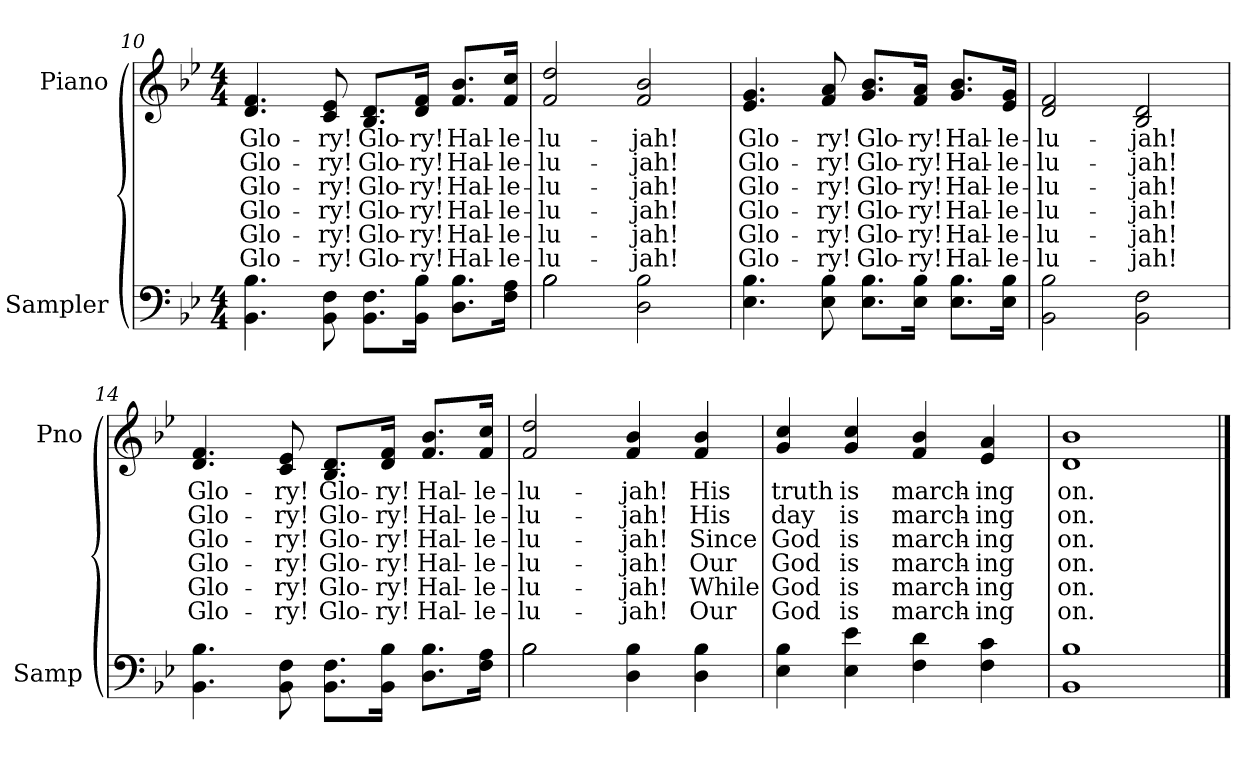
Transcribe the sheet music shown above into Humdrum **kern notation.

**kern	**kern	**text	**text	**text	**text	**text	**text
*part2	*part1	*part1	*part1	*part1	*part1	*part1	*part1
*staff2	*staff1	*staff1	*staff1	*staff1	*staff1	*staff1	*staff1
*I"Sampler	*I"Piano	*	*	*	*	*	*
*I'Samp	*I'Pno	*	*	*	*	*	*
*clefF4	*clefG2	*	*	*	*	*	*
*k[b-e-]	*k[b-e-]	*	*	*	*	*	*
*B-:	*B-:	*	*	*	*	*	*
*M4/4	*M4/4	*	*	*	*	*	*
=10	=10	=10	=10	=10	=10	=10	=10
4.BB-\ 4.B-\	4.d/ 4.f/	Glo-	Glo-	Glo-	Glo-	Glo-	Glo-
8BB-\ 8F\	8c/ 8e-/	-ry!	-ry!	-ry!	-ry!	-ry!	-ry!
8.BB-\ 8.F\L	8.B-/ 8.d/L	Glo-	Glo-	Glo-	Glo-	Glo-	Glo-
16BB-\ 16B-\Jk	16d/ 16f/Jk	-ry!	-ry!	-ry!	-ry!	-ry!	-ry!
8.D\ 8.B-\L	8.f/ 8.b-/L	Hal-	Hal-	Hal-	Hal-	Hal-	Hal-
16F\ 16A\Jk	16f/ 16cc/Jk	-le-	-le-	-le-	-le-	-le-	-le-
=11	=11	=11	=11	=11	=11	=11	=11
*^	*	*	*	*	*	*	*
2B-\	2B-	2f/ 2dd/	-lu-	-lu-	-lu-	-lu-	-lu-	-lu-
2D\ 2B-\	2ryy	2f/ 2b-/	-jah!	-jah!	-jah!	-jah!	-jah!	-jah!
*v	*v	*	*	*	*	*	*	*
=12	=12	=12	=12	=12	=12	=12	=12
4.E-\ 4.B-\	4.e-/ 4.g/	Glo-	Glo-	Glo-	Glo-	Glo-	Glo-
8E-\ 8B-\	8f/ 8a/	-ry!	-ry!	-ry!	-ry!	-ry!	-ry!
8.E-\ 8.B-\L	8.g/ 8.b-/L	Glo-	Glo-	Glo-	Glo-	Glo-	Glo-
16E-\ 16B-\Jk	16f/ 16a/Jk	-ry!	-ry!	-ry!	-ry!	-ry!	-ry!
8.E-\ 8.B-\L	8.g/ 8.b-/L	Hal-	Hal-	Hal-	Hal-	Hal-	Hal-
16E-\ 16B-\Jk	16e-/ 16g/Jk	-le-	-le-	-le-	-le-	-le-	-le-
=13	=13	=13	=13	=13	=13	=13	=13
2BB-\ 2B-\	2d/ 2f/	-lu-	-lu-	-lu-	-lu-	-lu-	-lu-
2BB-\ 2F\	2B-/ 2d/	-jah!	-jah!	-jah!	-jah!	-jah!	-jah!
=14	=14	=14	=14	=14	=14	=14	=14
4.BB-\ 4.B-\	4.d/ 4.f/	Glo-	Glo-	Glo-	Glo-	Glo-	Glo-
8BB-\ 8F\	8c/ 8e-/	-ry!	-ry!	-ry!	-ry!	-ry!	-ry!
8.BB-\ 8.F\L	8.B-/ 8.d/L	Glo-	Glo-	Glo-	Glo-	Glo-	Glo-
16BB-\ 16B-\Jk	16d/ 16f/Jk	-ry!	-ry!	-ry!	-ry!	-ry!	-ry!
8.D\ 8.B-\L	8.f/ 8.b-/L	Hal-	Hal-	Hal-	Hal-	Hal-	Hal-
16F\ 16A\Jk	16f/ 16cc/Jk	-le-	-le-	-le-	-le-	-le-	-le-
=15	=15	=15	=15	=15	=15	=15	=15
*^	*	*	*	*	*	*	*
2B-\	2B-	2f/ 2dd/	-lu-	-lu-	-lu-	-lu-	-lu-	-lu-
4D\ 4B-\	2ryy	4f/ 4b-/	-jah!	-jah!	-jah!	-jah!	-jah!	-jah!
4D\ 4B-\	.	4f/ 4b-/	His	His	Since	Our	While	Our
*v	*v	*	*	*	*	*	*	*
=16	=16	=16	=16	=16	=16	=16	=16
4E-\ 4B-\	4g/ 4cc/	truth	day	God	God	God	God
4E-\ 4e-\	4g/ 4cc/	is	is	is	is	is	is
4F\ 4d\	4f/ 4b-/	march-	march-	march-	march-	march-	march-
4F\ 4c\	4e-/ 4a/	-ing	-ing	-ing	-ing	-ing	-ing
=17	=17	=17	=17	=17	=17	=17	=17
1BB-\ 1B-\	1d/ 1b-/	on.	on.	on.	on.	on.	on.
==	==	==	==	==	==	==	==
*-	*-	*-	*-	*-	*-	*-	*-
